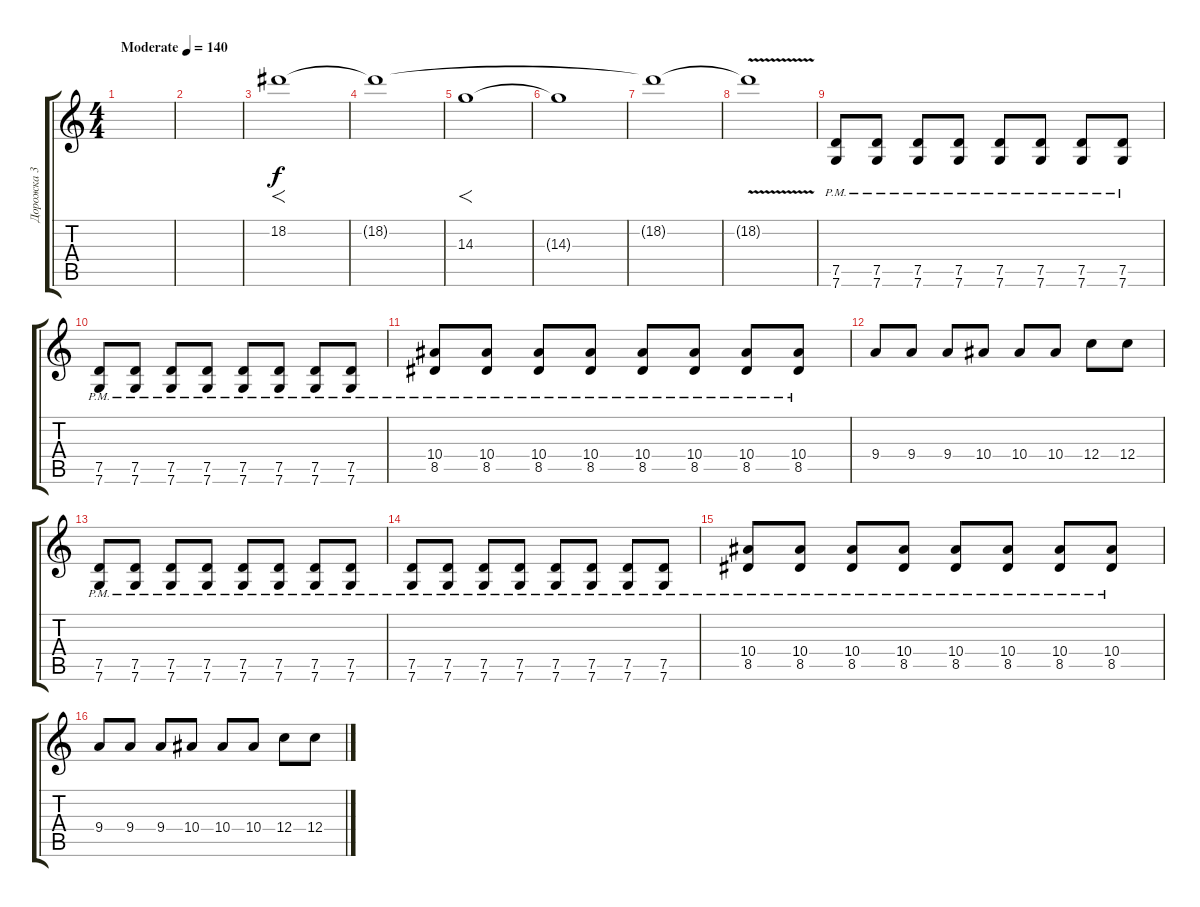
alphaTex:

\track ("Дорожка 3" "Дорожка 3") {instrument distortionguitar}
\staff {score tabs}
\tuning (D4 A3 F3 C3 G2 C2) {hide}
\ts (4 4)
\tempo (140 "Moderate")
\clef g2
\ks c
|
|
18.2.1{f} |
18.2{t}.1 |
14.3.1{f} |
14.3{t}.1 |
18.2{t}.1 |
18.2{v t}.1 |
(7.5{pm} 7.6{pm}).8 (7.5{pm} 7.6{pm}).8 (7.5{pm} 7.6{pm}).8 (7.5{pm} 7.6{pm}).8 (7.5{pm} 7.6{pm}).8 (7.5{pm} 7.6{pm}).8 (7.5{pm} 7.6{pm}).8 (7.5{pm} 7.6{pm}).8 |
(7.5{pm} 7.6{pm}).8 (7.5{pm} 7.6{pm}).8 (7.5{pm} 7.6{pm}).8 (7.5{pm} 7.6{pm}).8 (7.5{pm} 7.6{pm}).8 (7.5{pm} 7.6{pm}).8 (7.5{pm} 7.6{pm}).8 (7.5{pm} 7.6{pm}).8 |
(10.4{pm} 8.5{pm}).8 (10.4{pm} 8.5{pm}).8 (10.4{pm} 8.5{pm}).8 (10.4{pm} 8.5{pm}).8 (10.4{pm} 8.5{pm}).8 (10.4{pm} 8.5{pm}).8 (10.4{pm} 8.5{pm}).8 (10.4{pm} 8.5{pm}).8 |
9.4.8 9.4.8 9.4.8 10.4.8 10.4.8 10.4.8 12.4.8 12.4.8 |
(7.5{pm} 7.6{pm}).8 (7.5{pm} 7.6{pm}).8 (7.5{pm} 7.6{pm}).8 (7.5{pm} 7.6{pm}).8 (7.5{pm} 7.6{pm}).8 (7.5{pm} 7.6{pm}).8 (7.5{pm} 7.6{pm}).8 (7.5{pm} 7.6{pm}).8 |
(7.5{pm} 7.6{pm}).8 (7.5{pm} 7.6{pm}).8 (7.5{pm} 7.6{pm}).8 (7.5{pm} 7.6{pm}).8 (7.5{pm} 7.6{pm}).8 (7.5{pm} 7.6{pm}).8 (7.5{pm} 7.6{pm}).8 (7.5{pm} 7.6{pm}).8 |
(10.4{pm} 8.5{pm}).8 (10.4{pm} 8.5{pm}).8 (10.4{pm} 8.5{pm}).8 (10.4{pm} 8.5{pm}).8 (10.4{pm} 8.5{pm}).8 (10.4{pm} 8.5{pm}).8 (10.4{pm} 8.5{pm}).8 (10.4{pm} 8.5{pm}).8 |
9.4.8 9.4.8 9.4.8 10.4.8 10.4.8 10.4.8 12.4.8 12.4.8
